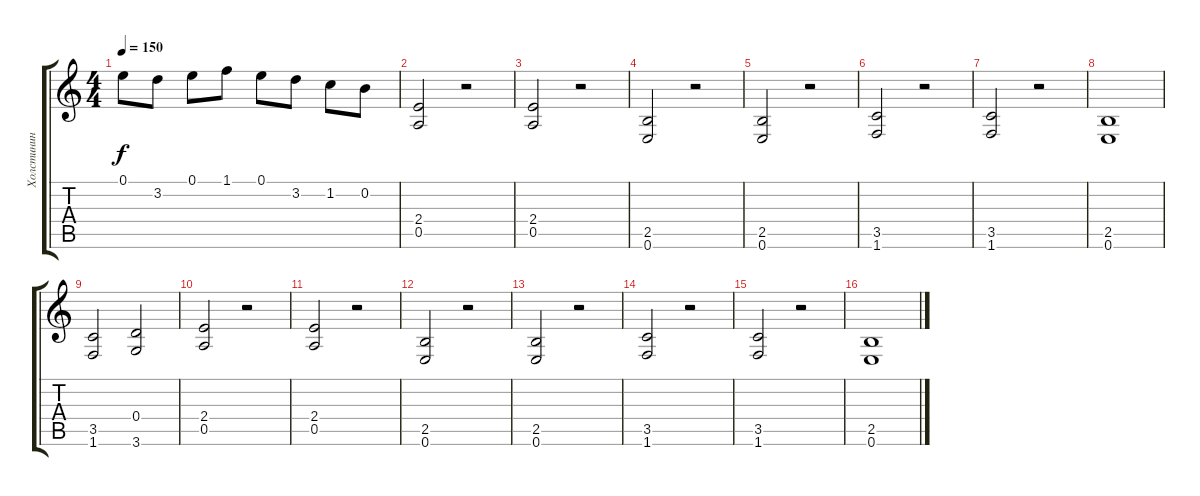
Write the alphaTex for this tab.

\track ("Холстинин" "Холстинин") {instrument distortionguitar}
\staff {score tabs}
\tuning (E4 B3 G3 D3 A2 E2) {hide}
\ts (4 4)
\tempo 150
\clef g2
\ks c
0.1{t}.8{dy f} 3.2.8 0.1.8 1.1.8 0.1.8 3.2.8 1.2.8 0.2.8 |
(2.4 0.5).2 r.2 |
(2.4 0.5).2 r.2 |
(2.5 0.6).2 r.2 |
(2.5 0.6).2 r.2 |
(3.5 1.6).2 r.2 |
(3.5 1.6).2 r.2 |
(2.5 0.6).1 |
(3.5 1.6).2 (0.4 3.6).2 |
(2.4 0.5).2 r.2 |
(2.4 0.5).2 r.2 |
(2.5 0.6).2 r.2 |
(2.5 0.6).2 r.2 |
(3.5 1.6).2 r.2 |
(3.5 1.6).2 r.2 |
(2.5 0.6).1
